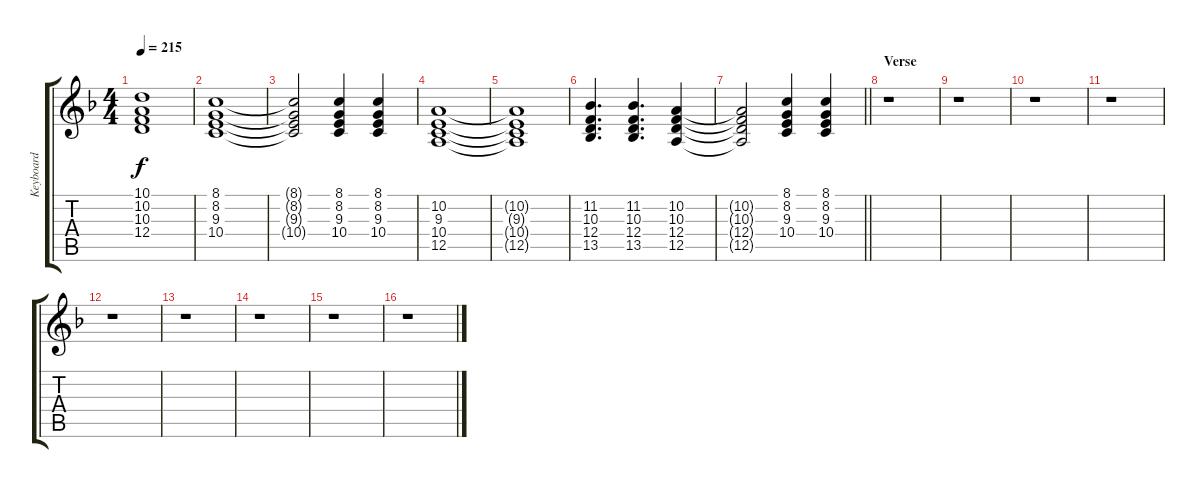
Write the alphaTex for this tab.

\track ("Keyboard" "Keyboard") {instrument choiraahs}
\staff {score tabs}
\tuning (E4 B3 G3 D3 A2 D2) {hide}
\ts (4 4)
\tempo 215
\clef g2
\ks f
(10.1{t} 10.2{t} 10.3{t} 12.4{t}).1{dy f} |
(8.1 8.2 9.3 10.4).1 |
(8.1{t} 8.2{t} 9.3{t} 10.4{t}).2 (8.1 8.2 9.3 10.4).4 (8.1 8.2 9.3 10.4).4 |
(10.2 9.3 10.4 12.5).1 |
(10.2{t} 9.3{t} 10.4{t} 12.5{t}).1 |
(11.2 10.3 12.4 13.5).4{d} (11.2 10.3 12.4 13.5).4{d} (10.2 10.3 12.4 12.5).4 |
\barLineRight lightlight
(10.2{t} 10.3{t} 12.4{t} 12.5{t}).2 (8.1 8.2 9.3 10.4).4 (8.1 8.2 9.3 10.4).4 |
\section ("" "Verse")
r.1 |
r.1 |
r.1 |
r.1 |
r.1 |
r.1 |
r.1 |
r.1 |
r.1
